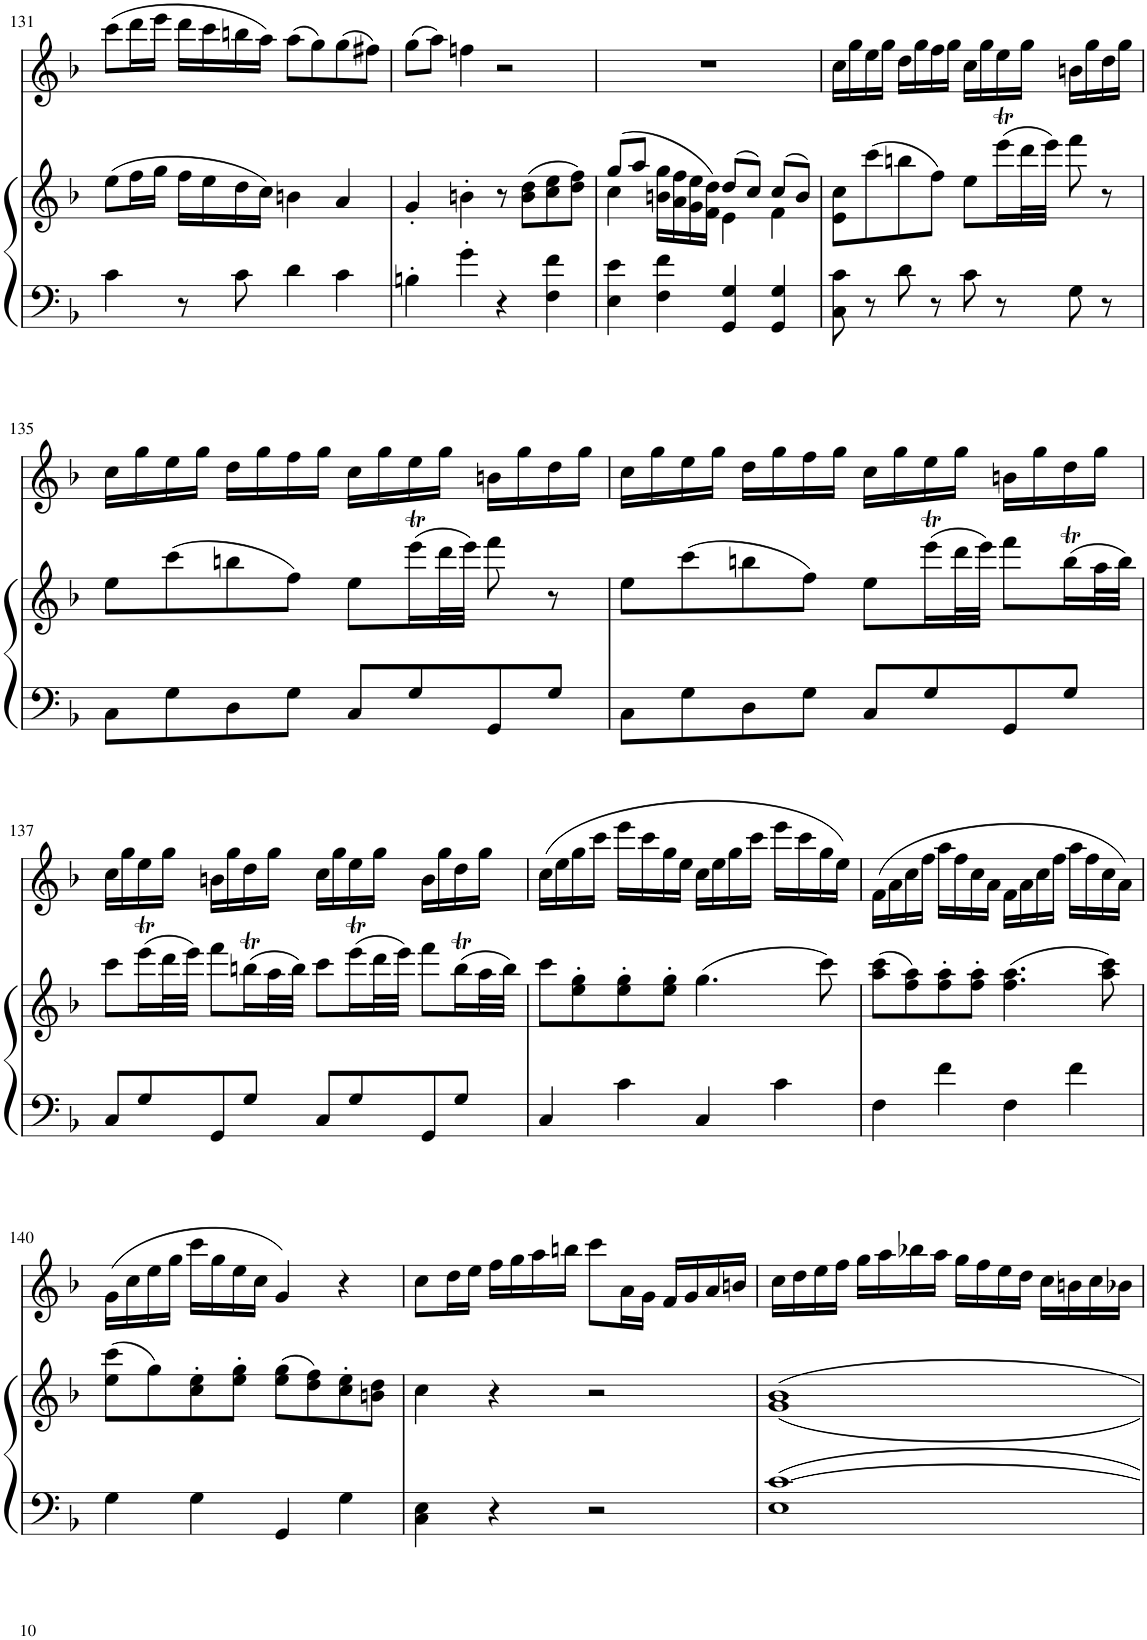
**kern	**kern	**kern
*part2	*part2	*part1
*staff3	*staff2	*staff1
*I"Piano	*	*I"Alto Recorder
*I'Pno	*	*I'Rec
!!LO:PB:g=z
*clefF4	*clefG2	*clefG2
*k[b-]	*k[b-]	*k[b-]
*M4/4	*M4/4	*M4/4
*met(c)	*met(c)	*met(c)
=131	=131	=131
4c\	(8ee\L	(8ccc\L
.	16ff\L	16ddd\L
.	16gg\JJ	16eee\JJ
8r	16ff\LL	16ddd\LL
.	16ee\	16ccc\
8c\	16dd\	16bbn\
.	16cc\JJ)	16aa\JJ)
4d\	4bn\	(8aa\L
.	.	8gg\)
4c\	4a/	(8gg\
.	.	8ff#X\J)
=132	=132	=132
4Bn'\	4g'/	(8gg\L
.	.	8aa\J)
4g'\	4bn'\	4ffn\
4r	8r	2r
.	(8b\ 8dd\L	.
4F\ 4f\	8cc\ 8ee\	.
.	8dd\ 8ff\J)	.
=133	=133	=133
*	*^	*
4E\ 4e\	(8gg/L	4cc\	1r
.	8aa/J	.	.
4F\ 4f\	16bn\ 16gg\LL	4ryy	.
.	16a\ 16ff\	.	.
.	16g\ 16ee\	.	.
.	16f\ 16dd\JJ)	.	.
4GG/ 4G/	(8dd/L	4e\	.
.	8cc/J)	.	.
4GG/ 4G/	(8cc/L	4f\	.
.	8b/J)	.	.
*	*v	*v	*
=134	=134	=134
8C\ 8c\	8e\ 8cc\L	16cc\LL
.	.	16gg\
8r	(8ccc\	16ee\
.	.	16gg\JJ
8d\	8bbn\	16dd\LL
.	.	16gg\
8r	8ff\J)	16ff\
.	.	16gg\JJ
8c\	8ee\L	16cc\LL
.	.	16gg\
8r	(16eeet\L	16ee\
.	32ddd\L	16gg\JJ
.	32eee\JJJ)	.
8G\	8fff\	16bn\LL
.	.	16gg\
8r	8r	16dd\
.	.	16gg\JJ
!!LO:LB:g=z
=135	=135	=135
8C\L	8ee\L	16cc\LL
.	.	16gg\
8G\	(8ccc\	16ee\
.	.	16gg\JJ
8D\	8bbn\	16dd\LL
.	.	16gg\
8G\J	8ff\J)	16ff\
.	.	16gg\JJ
8C/L	8ee\L	16cc\LL
.	.	16gg\
8G/	(16eeet\L	16ee\
.	32ddd\L	16gg\JJ
.	32eee\JJJ)	.
8GG/	8fff\	16bn\LL
.	.	16gg\
8G/J	8r	16dd\
.	.	16gg\JJ
=136	=136	=136
8C\L	8ee\L	16cc\LL
.	.	16gg\
8G\	(8ccc\	16ee\
.	.	16gg\JJ
8D\	8bbn\	16dd\LL
.	.	16gg\
8G\J	8ff\J)	16ff\
.	.	16gg\JJ
8C/L	8ee\L	16cc\LL
.	.	16gg\
8G/	(16eeet\L	16ee\
.	32ddd\L	16gg\JJ
.	32eee\JJJ)	.
8GG/	8fff\L	16bn\LL
.	.	16gg\
8G/J	(16bbt\L	16dd\
.	32aa\L	16gg\JJ
.	32bb\JJJ)	.
!!LO:LB:g=z
=137	=137	=137
8C/L	8ccc\L	16cc\LL
.	.	16gg\
8G/	(16eeet\L	16ee\
.	32ddd\L	16gg\JJ
.	32eee\JJJ)	.
8GG/	8fff\L	16bn\LL
.	.	16gg\
8G/J	(16bbnt\L	16dd\
.	32aa\L	16gg\JJ
.	32bb\JJJ)	.
8C/L	8ccc\L	16cc\LL
.	.	16gg\
8G/	(16eeet\L	16ee\
.	32ddd\L	16gg\JJ
.	32eee\JJJ)	.
8GG/	8fff\L	16b\LL
.	.	16gg\
8G/J	(16bbt\L	16dd\
.	32aa\L	16gg\JJ
.	32bb\JJJ)	.
=138	=138	=138
4C/	8ccc\L	(16cc\LL
.	.	16ee\
.	8ee\' 8gg\'	16gg\
.	.	16ccc\JJ
4c\	8ee\' 8gg\'	16eee\LL
.	.	16ccc\
.	8ee\' 8gg\'J	16gg\
.	.	16ee\JJ
4C/	(4.gg\	16cc\LL
.	.	16ee\
.	.	16gg\
.	.	16ccc\JJ
4c\	.	16eee\LL
.	.	16ccc\
.	8ccc\)	16gg\
.	.	16ee\JJ)
=139	=139	=139
4F\	(8aa\ 8ccc\L	(16f\LL
.	.	16a\
.	8ff\ 8aa\)	16cc\
.	.	16ff\JJ
4f\	8ff\' 8aa\'	16aa\LL
.	.	16ff\
.	8ff\' 8aa\'J	16cc\
.	.	16a\JJ
4F\	(4.ff\ 4.aa\	16f\LL
.	.	16a\
.	.	16cc\
.	.	16ff\JJ
4f\	.	16aa\LL
.	.	16ff\
.	8aa\ 8ccc\)	16cc\
.	.	16a\JJ)
!!LO:LB:g=z
=140	=140	=140
4G\	(8ee\ 8ccc\L	(16g\LL
.	.	16cc\
.	8gg\)	16ee\
.	.	16gg\JJ
4G\	8cc\' 8ee\'	16ccc\LL
.	.	16gg\
.	8ee\' 8gg\'J	16ee\
.	.	16cc\JJ
4GG/	(8ee\ 8gg\L	4g/)
.	8dd\ 8ff\)	.
4G\	8cc\' 8ee\'	4r
.	8bn\ 8dd\J	.
=141	=141	=141
4C\ 4E\	4cc\	8cc\L
.	.	16dd\L
.	.	16ee\JJ
4r	4r	16ff\LL
.	.	16gg\
.	.	16aa\
.	.	16bbn\JJ
2r	2r	8ccc\L
.	.	16a\L
.	.	16g\JJ
.	.	16f/LL
.	.	16g/
.	.	16a/
.	.	16bn/JJ
=142	=142	=142
1E [1c	1g 1b-	16cc\LL
.	.	16dd\
.	.	16ee\
.	.	16ff\JJ
.	.	16gg\LL
.	.	16aa\
.	.	16bb-X\
.	.	16aa\JJ
.	.	16gg\LL
.	.	16ff\
.	.	16ee\
.	.	16dd\JJ
.	.	16cc\LL
.	.	16bn\
.	.	16cc\
.	.	16b-X\JJ
=	=	=
*-	*-	*-
